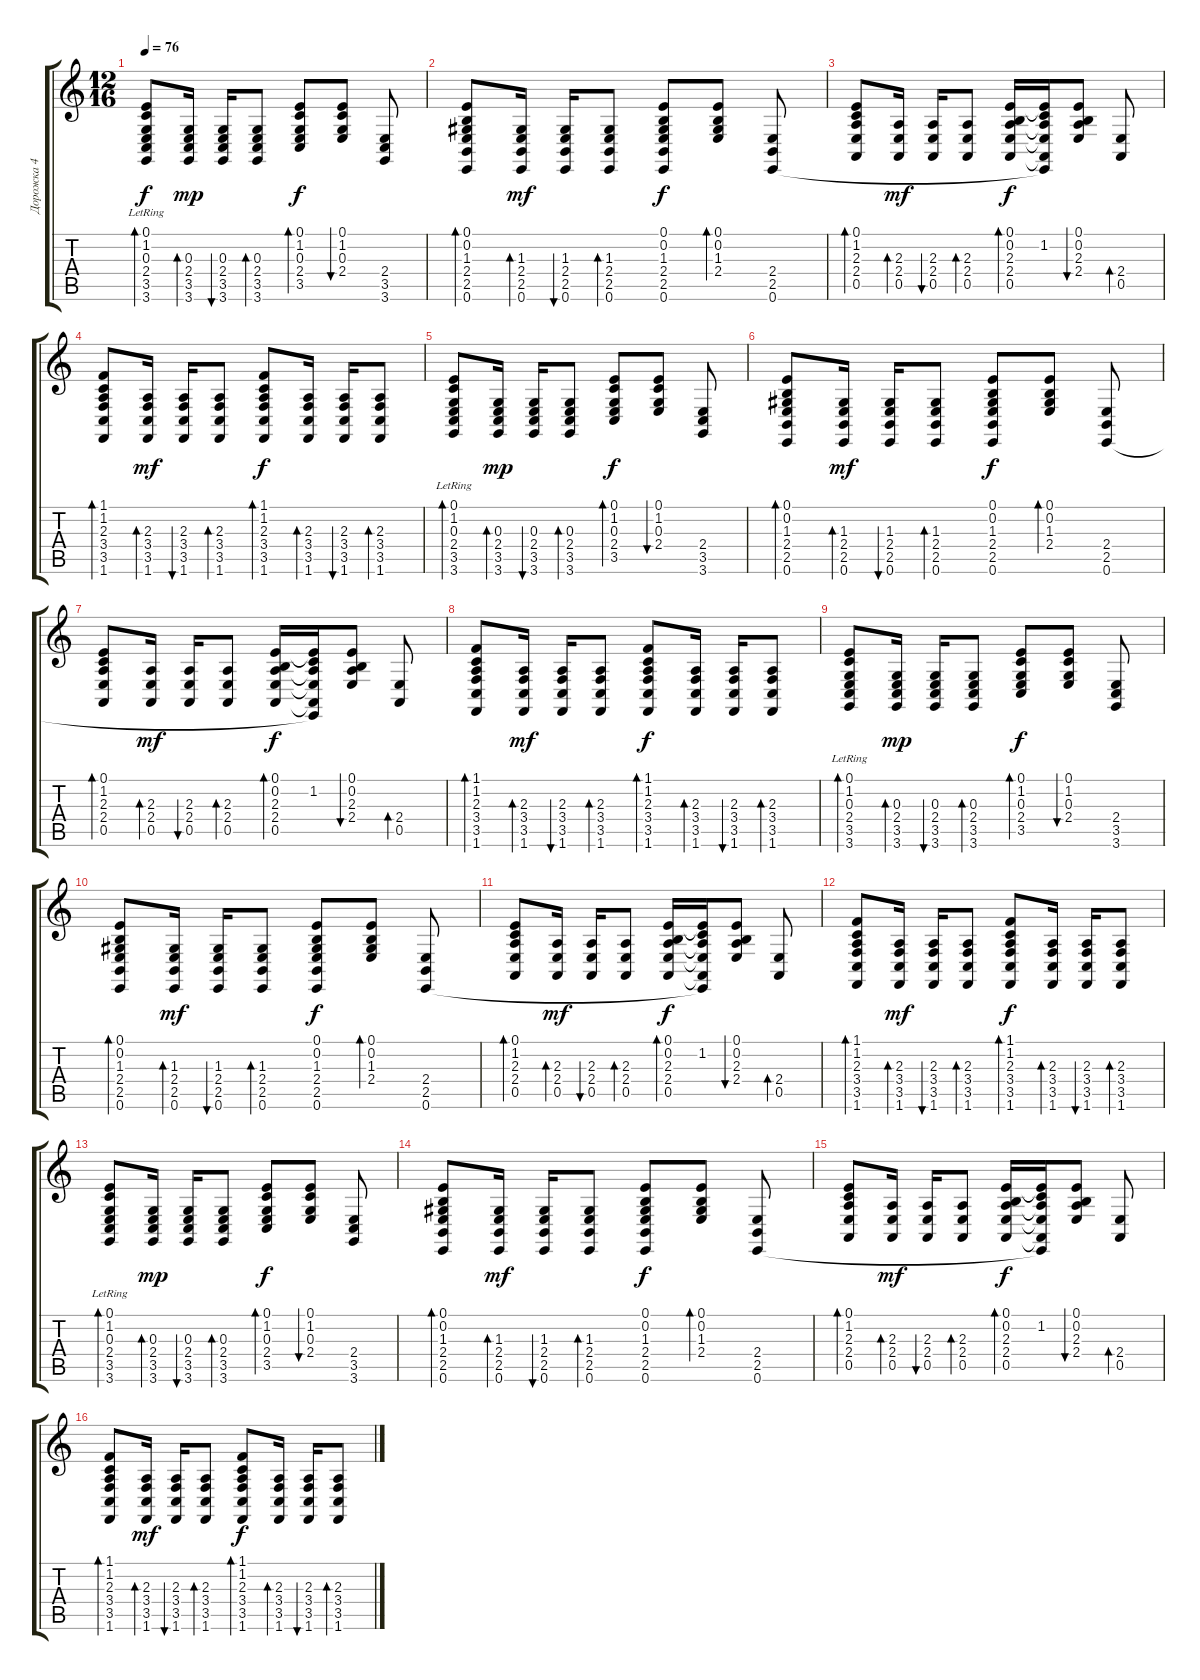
\track ("Дорожка 4" "Дорожка 4") {instrument electricgrandpiano}
\staff {score tabs}
\tuning (E4 B3 G3 D3 A2 E2) {hide}
\ts (12 16)
\tempo 76
\clef g2
\ks c
(0.1 1.2 0.3 2.4{lr} 3.5{lr} 3.6{lr}).8{bd 60 dy f} (0.3 2.4 3.5 3.6).16{bd 480 dy mp} (0.3 2.4 3.5 3.6).16{bu 480} (0.3 2.4 3.5 3.6).8{bd 60} (0.1 1.2 0.3 2.4 3.5).8{bd 60 dy f} (0.1 1.2 0.3 2.4).8{bu 60} (2.4 3.5 3.6).8 |
(0.1 0.2 1.3 2.4 2.5 0.6).8{bd 60} (1.3 2.4 2.5 0.6).16{bd 480 dy mf} (1.3 2.4 2.5 0.6).16{bu 480} (1.3 2.4 2.5 0.6).8{bd 60} (0.1 0.2 1.3 2.4 2.5 0.6).8{dy f} (0.1 0.2 1.3 2.4).8{bd 60} (2.4 2.5 0.6).8 |
(0.1 1.2 2.3 2.4 0.5).8{bd 60} (2.3 2.4 0.5).16{bd 480 dy mf} (2.3 2.4 0.5).16{bu 480} (2.3 2.4 0.5).8{bd 60} (0.1 0.2 2.3 2.4 0.5).16{bd 60 dy f} (0.1{t} 1.2 2.3{t} 2.4{t} 0.5{t} 0.6{t}).16 (0.1 0.2 2.3 2.4).8{bu 60} (2.4 0.5).8{bd 60} |
(1.1 1.2 2.3 3.4 3.5 1.6).8{bd 60} (2.3 3.4 3.5 1.6).16{bd 480 dy mf} (2.3 3.4 3.5 1.6).16{bu 480} (2.3 3.4 3.5 1.6).8{bd 60} (1.1 1.2 2.3 3.4 3.5 1.6).8{bd 60 dy f} (2.3 3.4 3.5 1.6).16{bd 480} (2.3 3.4 3.5 1.6).16{bu 480} (2.3 3.4 3.5 1.6).8{bd 60} |
(0.1 1.2 0.3 2.4{lr} 3.5{lr} 3.6{lr}).8{bd 60} (0.3 2.4 3.5 3.6).16{bd 480 dy mp} (0.3 2.4 3.5 3.6).16{bu 480} (0.3 2.4 3.5 3.6).8{bd 60} (0.1 1.2 0.3 2.4 3.5).8{bd 60 dy f} (0.1 1.2 0.3 2.4).8{bu 60} (2.4 3.5 3.6).8 |
(0.1 0.2 1.3 2.4 2.5 0.6).8{bd 60} (1.3 2.4 2.5 0.6).16{bd 480 dy mf} (1.3 2.4 2.5 0.6).16{bu 480} (1.3 2.4 2.5 0.6).8{bd 60} (0.1 0.2 1.3 2.4 2.5 0.6).8{dy f} (0.1 0.2 1.3 2.4).8{bd 60} (2.4 2.5 0.6).8 |
(0.1 1.2 2.3 2.4 0.5).8{bd 60} (2.3 2.4 0.5).16{bd 480 dy mf} (2.3 2.4 0.5).16{bu 480} (2.3 2.4 0.5).8{bd 60} (0.1 0.2 2.3 2.4 0.5).16{bd 60 dy f} (0.1{t} 1.2 2.3{t} 2.4{t} 0.5{t} 0.6{t}).16 (0.1 0.2 2.3 2.4).8{bu 60} (2.4 0.5).8{bd 60} |
(1.1 1.2 2.3 3.4 3.5 1.6).8{bd 60} (2.3 3.4 3.5 1.6).16{bd 480 dy mf} (2.3 3.4 3.5 1.6).16{bu 480} (2.3 3.4 3.5 1.6).8{bd 60} (1.1 1.2 2.3 3.4 3.5 1.6).8{bd 60 dy f} (2.3 3.4 3.5 1.6).16{bd 480} (2.3 3.4 3.5 1.6).16{bu 480} (2.3 3.4 3.5 1.6).8{bd 60} |
(0.1 1.2 0.3 2.4{lr} 3.5{lr} 3.6{lr}).8{bd 60} (0.3 2.4 3.5 3.6).16{bd 480 dy mp} (0.3 2.4 3.5 3.6).16{bu 480} (0.3 2.4 3.5 3.6).8{bd 60} (0.1 1.2 0.3 2.4 3.5).8{bd 60 dy f} (0.1 1.2 0.3 2.4).8{bu 60} (2.4 3.5 3.6).8 |
(0.1 0.2 1.3 2.4 2.5 0.6).8{bd 60} (1.3 2.4 2.5 0.6).16{bd 480 dy mf} (1.3 2.4 2.5 0.6).16{bu 480} (1.3 2.4 2.5 0.6).8{bd 60} (0.1 0.2 1.3 2.4 2.5 0.6).8{dy f} (0.1 0.2 1.3 2.4).8{bd 60} (2.4 2.5 0.6).8 |
(0.1 1.2 2.3 2.4 0.5).8{bd 60} (2.3 2.4 0.5).16{bd 480 dy mf} (2.3 2.4 0.5).16{bu 480} (2.3 2.4 0.5).8{bd 60} (0.1 0.2 2.3 2.4 0.5).16{bd 60 dy f} (0.1{t} 1.2 2.3{t} 2.4{t} 0.5{t} 0.6{t}).16 (0.1 0.2 2.3 2.4).8{bu 60} (2.4 0.5).8{bd 60} |
(1.1 1.2 2.3 3.4 3.5 1.6).8{bd 60} (2.3 3.4 3.5 1.6).16{bd 480 dy mf} (2.3 3.4 3.5 1.6).16{bu 480} (2.3 3.4 3.5 1.6).8{bd 60} (1.1 1.2 2.3 3.4 3.5 1.6).8{bd 60 dy f} (2.3 3.4 3.5 1.6).16{bd 480} (2.3 3.4 3.5 1.6).16{bu 480} (2.3 3.4 3.5 1.6).8{bd 60} |
(0.1 1.2 0.3 2.4{lr} 3.5{lr} 3.6{lr}).8{bd 60} (0.3 2.4 3.5 3.6).16{bd 480 dy mp} (0.3 2.4 3.5 3.6).16{bu 480} (0.3 2.4 3.5 3.6).8{bd 60} (0.1 1.2 0.3 2.4 3.5).8{bd 60 dy f} (0.1 1.2 0.3 2.4).8{bu 60} (2.4 3.5 3.6).8 |
(0.1 0.2 1.3 2.4 2.5 0.6).8{bd 60} (1.3 2.4 2.5 0.6).16{bd 480 dy mf} (1.3 2.4 2.5 0.6).16{bu 480} (1.3 2.4 2.5 0.6).8{bd 60} (0.1 0.2 1.3 2.4 2.5 0.6).8{dy f} (0.1 0.2 1.3 2.4).8{bd 60} (2.4 2.5 0.6).8 |
(0.1 1.2 2.3 2.4 0.5).8{bd 60} (2.3 2.4 0.5).16{bd 480 dy mf} (2.3 2.4 0.5).16{bu 480} (2.3 2.4 0.5).8{bd 60} (0.1 0.2 2.3 2.4 0.5).16{bd 60 dy f} (0.1{t} 1.2 2.3{t} 2.4{t} 0.5{t} 0.6{t}).16 (0.1 0.2 2.3 2.4).8{bu 60} (2.4 0.5).8{bd 60} |
(1.1 1.2 2.3 3.4 3.5 1.6).8{bd 60} (2.3 3.4 3.5 1.6).16{bd 480 dy mf} (2.3 3.4 3.5 1.6).16{bu 480} (2.3 3.4 3.5 1.6).8{bd 60} (1.1 1.2 2.3 3.4 3.5 1.6).8{bd 60 dy f} (2.3 3.4 3.5 1.6).16{bd 480} (2.3 3.4 3.5 1.6).16{bu 480} (2.3 3.4 3.5 1.6).8{bd 60}
